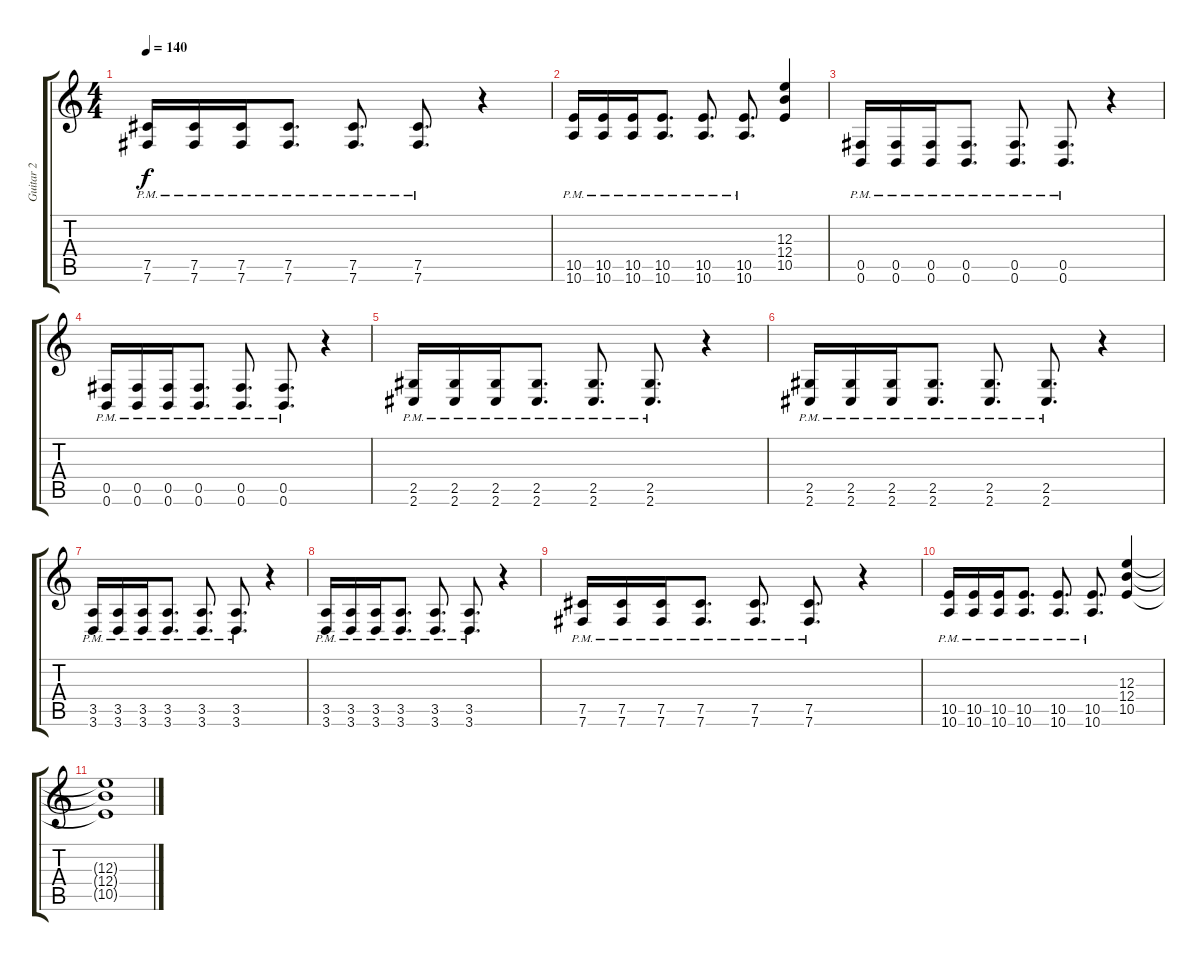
\track ("Guitar 2" "Guitar 2") {instrument distortionguitar}
\staff {score tabs}
\tuning (Db4 Ab3 E3 B2 Gb2 B1) {hide}
\ts (4 4)
\tempo 140
\clef g2
\ks c
(7.5{pm} 7.6{pm}).16{dy f} (7.5{pm} 7.6{pm}).16 (7.5{pm} 7.6{pm}).16 (7.5{pm} 7.6{pm}).8{d} (7.5{pm} 7.6{pm}).8{d} (7.5{pm} 7.6{pm}).8{d} r.4 |
(10.5{pm} 10.6{pm}).16 (10.5{pm} 10.6{pm}).16 (10.5{pm} 10.6{pm}).16 (10.5{pm} 10.6{pm}).8{d} (10.5{pm} 10.6{pm}).8{d} (10.5{pm} 10.6{pm}).8{d} (12.3 12.4 10.5).4 |
(0.5{pm} 0.6{pm}).16 (0.5{pm} 0.6{pm}).16 (0.5{pm} 0.6{pm}).16 (0.5{pm} 0.6{pm}).8{d} (0.5{pm} 0.6{pm}).8{d} (0.5{pm} 0.6{pm}).8{d} r.4 |
(0.5{pm} 0.6{pm}).16 (0.5{pm} 0.6{pm}).16 (0.5{pm} 0.6{pm}).16 (0.5{pm} 0.6{pm}).8{d} (0.5{pm} 0.6{pm}).8{d} (0.5{pm} 0.6{pm}).8{d} r.4 |
(2.5{pm} 2.6{pm}).16 (2.5{pm} 2.6{pm}).16 (2.5{pm} 2.6{pm}).16 (2.5{pm} 2.6{pm}).8{d} (2.5{pm} 2.6{pm}).8{d} (2.5{pm} 2.6{pm}).8{d} r.4 |
(2.5{pm} 2.6{pm}).16 (2.5{pm} 2.6{pm}).16 (2.5{pm} 2.6{pm}).16 (2.5{pm} 2.6{pm}).8{d} (2.5{pm} 2.6{pm}).8{d} (2.5{pm} 2.6{pm}).8{d} r.4 |
(3.5{pm} 3.6{pm}).16 (3.5{pm} 3.6{pm}).16 (3.5{pm} 3.6{pm}).16 (3.5{pm} 3.6{pm}).8{d} (3.5{pm} 3.6{pm}).8{d} (3.5{pm} 3.6{pm}).8{d} r.4 |
(3.5{pm} 3.6{pm}).16 (3.5{pm} 3.6{pm}).16 (3.5{pm} 3.6{pm}).16 (3.5{pm} 3.6{pm}).8{d} (3.5{pm} 3.6{pm}).8{d} (3.5{pm} 3.6{pm}).8{d} r.4 |
(7.5{pm} 7.6{pm}).16 (7.5{pm} 7.6{pm}).16 (7.5{pm} 7.6{pm}).16 (7.5{pm} 7.6{pm}).8{d} (7.5{pm} 7.6{pm}).8{d} (7.5{pm} 7.6{pm}).8{d} r.4 |
(10.5{pm} 10.6{pm}).16 (10.5{pm} 10.6{pm}).16 (10.5{pm} 10.6{pm}).16 (10.5{pm} 10.6{pm}).8{d} (10.5{pm} 10.6{pm}).8{d} (10.5{pm} 10.6{pm}).8{d} (12.3 12.4 10.5).4 |
(12.3{t} 12.4{t} 10.5{t}).1
